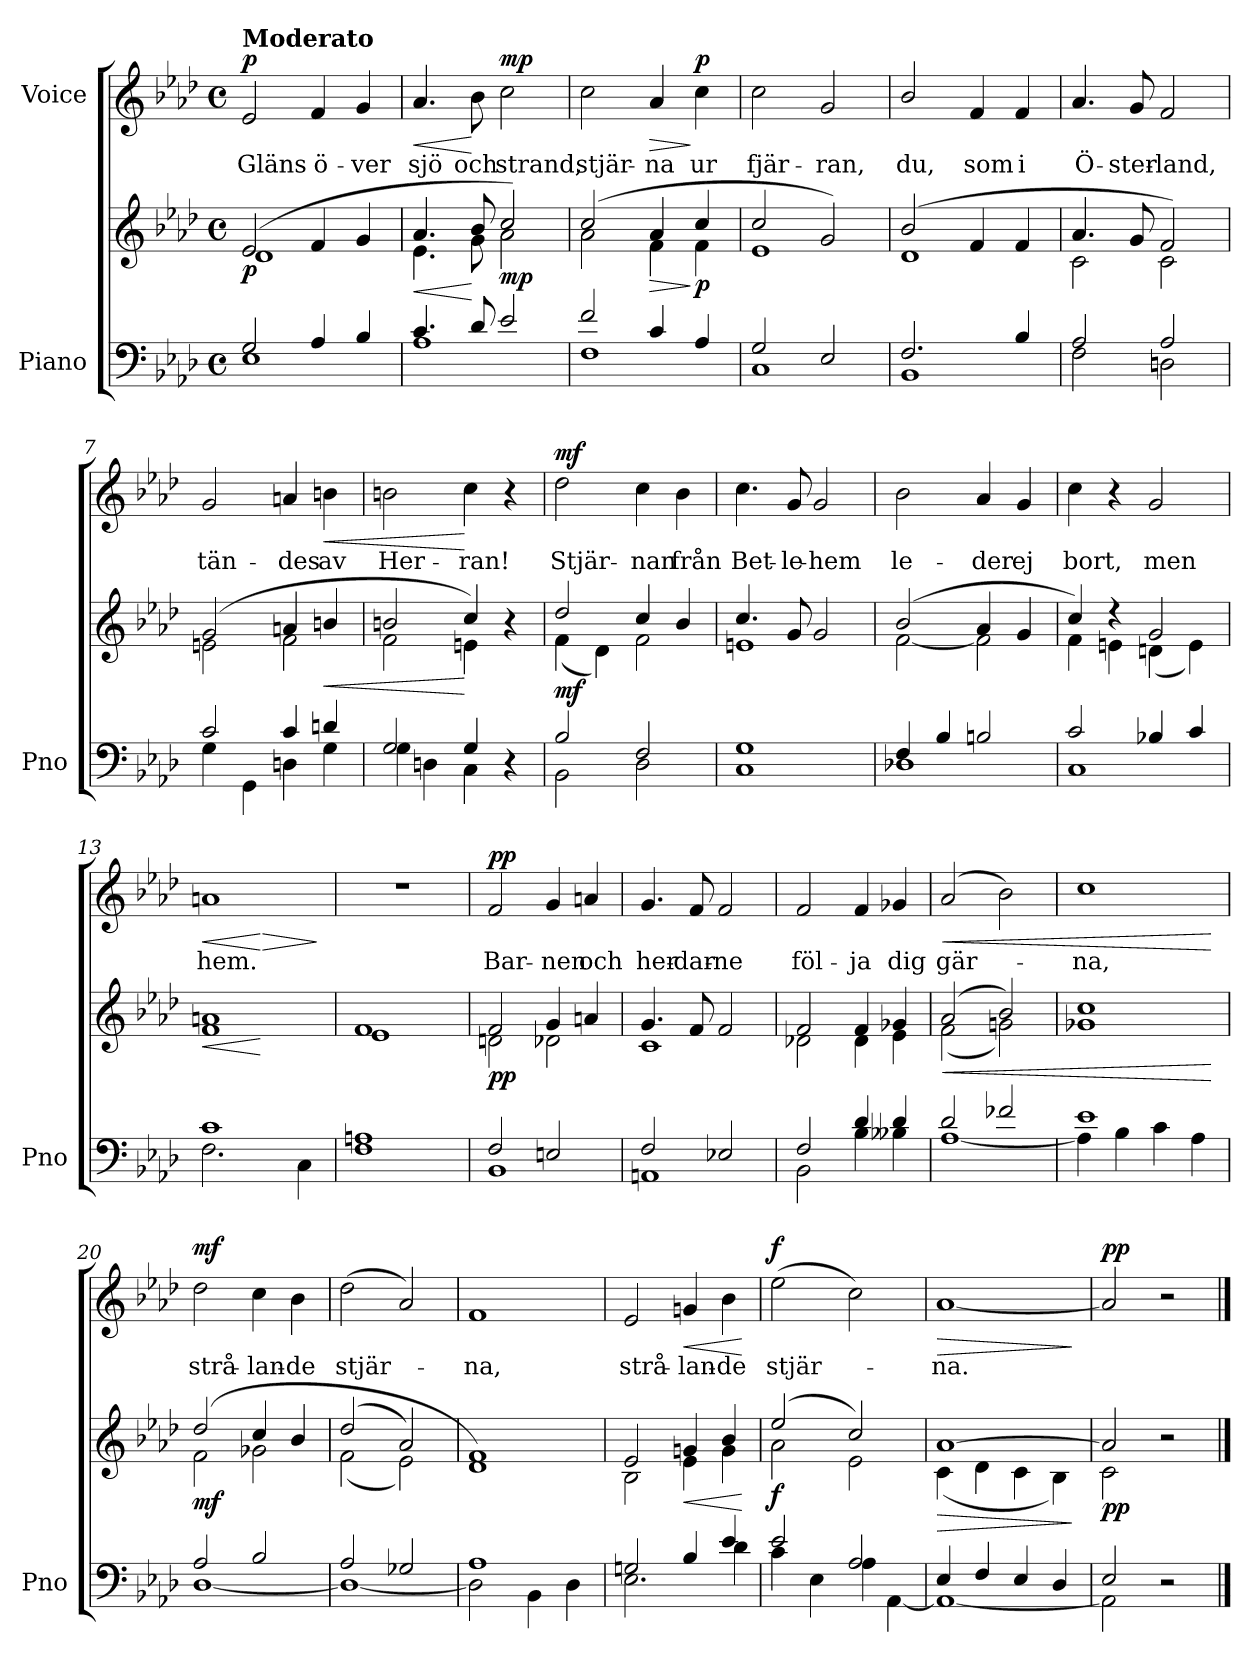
**kern	**kern	**dynam	**kern	**text	**dynam
*part2	*part2	*part2	*part1	*part1	*part1
*staff3	*staff2	*staff2/3	*staff1	*staff1	*staff1
*I"Piano	*	*	*I"Voice	*	*
*I'Pno	*	*	*	*	*
*clefF4	*clefG2	*	*clefG2	*	*
*k[b-e-a-d-]	*k[b-e-a-d-]	*	*k[b-e-a-d-]	*	*
*M4/4	*M4/4	*	*M4/4	*	*
*met(c)	*met(c)	*	*met(c)	*	*
=1	=1	=1	=1	=1	=1
*^	*^	*	*	*	*
!	!	!	!	!	!LO:TX:a:B:t=Moderato	!	!
!	!	!	!	!LO:DY:b	!	!LO:LY:b	!LO:DY:a
2G/	1E-	(>2e-/	1d-	p	2e-/	Gläns	p
!	!	!	!	!	!	!LO:LY:b	!
4A-/	.	4f/	.	.	4f/	ö-	.
!	!	!	!	!	!	!LO:LY:b	!
4B-/	.	4g/	.	.	4g/	-ver	.
=2	=2	=2	=2	=2	=2	=2	=2
!	!	!	!	!LO:HP:b	!	!LO:LY:b	!LO:HP:b
4.c/	1A-	4.a-/	4.e-\	<	4.a-/	sjö	<
!	!	!	!	!	!	!LO:LY:b	!
8d-/	.	8b-/	8g\	[	8b-\	och	[
!	!	!	!	!LO:DY:b	!	!LO:LY:b	!LO:DY:b
2e-/	.	2cc/)	2a-\	mp	2cc\	strand,	mp
=3	=3	=3	=3	=3	=3	=3	=3
!	!	!	!	!	!	!LO:LY:b	!
2f/	1F	(>2cc/	2a-\	.	2cc\	stjär-	.
!	!	!	!	!LO:HP:b	!	!LO:LY:b	!LO:HP:b
4c/	.	4a-/	4f\	>	4a-/	-na	>
!	!	!	!	!LO:DY:n=1:b	!	!LO:LY:b	!LO:DY:n=1:b
4A-/	.	4cc/	4f\	] p	4cc\	ur	] p
=4	=4	=4	=4	=4	=4	=4	=4
!	!	!	!	!	!	!LO:LY:b	!
2G/	1C	2cc/	1e-	.	2cc\	fjär-	.
!	!	!	!	!	!	!LO:LY:b	!
2E-/	.	2g/)	.	.	2g/	-ran,	.
!!LO:LB:g=z
=5	=5	=5	=5	=5	=5	=5	=5
!	!	!	!	!	!	!LO:LY:b	!
2.F/	1BB-	(>2b-/	1d-	.	2b-/	du,	.
!	!	!	!	!	!	!LO:LY:b	!
.	.	4f/	.	.	4f/	som	.
!	!	!	!	!	!	!LO:LY:b	!
4B-/	.	4f/	.	.	4f/	i	.
=6	=6	=6	=6	=6	=6	=6	=6
!	!	!	!	!	!	!LO:LY:b	!
2A-/	2F\	4.a-/	2c\	.	4.a-/	Ö-	.
!	!	!	!	!	!	!LO:LY:b	!
.	.	8g/	.	.	8g/	-ster-	.
!	!	!	!	!	!	!LO:LY:b	!
2A-/	2Dn\	2f/)	2c\	.	2f/	-land,	.
=7	=7	=7	=7	=7	=7	=7	=7
!	!	!	!	!	!	!LO:LY:b	!
2c/	4G\	(>2g:/	2en\	.	2g/	tän-	.
.	4GG\	.	.	.	.	.	.
!	!	!	!	!	!	!LO:LY:b	!
4c/	4Dn\	4an/	2f\	.	4an/	-des	.
!	!	!	!	!LO:HP:b	!	!LO:LY:b	!LO:HP:b
4dn/	4G\	4bn/	.	<	4bn\	av	<
=8	=8	=8	=8	=8	=8	=8	=8
!	!	!	!	!	!	!LO:LY:b	!
2G/	4G\	2bn/	2f\	.	2bn\	Her-	.
.	4Dn\	.	.	.	.	.	.
!	!	!	!	!	!	!LO:LY:b	!
4G/	4C\	4cc/)	4en\	[	4cc\	-ran!	[
4r	4ryy	4r	4ryy	.	4r	.	.
!!LO:LB:g=z
=9	=9	=9	=9	=9	=9	=9	=9
!	!	!	!	!LO:DY:b	!	!LO:LY:b	!LO:DY:a
2B-/	2BB-\	2dd-/	(<4f\	mf	2dd-\	Stjär-	mf
.	.	.	4d-\)	.	.	.	.
!	!	!	!	!	!	!LO:LY:b	!
2F/	2D-\	4cc/	2f\	.	4cc\	-nan	.
!	!	!	!	!	!	!LO:LY:b	!
.	.	4b-/	.	.	4b-\	från	.
=10	=10	=10	=10	=10	=10	=10	=10
!	!	!	!	!	!	!LO:LY:b	!
1G	1C	4.cc/	1en	.	4.cc\	Bet-	.
!	!	!	!	!	!	!LO:LY:b	!
.	.	8g/	.	.	8g/	-le-	.
!	!	!	!	!	!	!LO:LY:b	!
.	.	2g/	.	.	2g/	-hem	.
=11	=11	=11	=11	=11	=11	=11	=11
!	!	!	!	!	!	!LO:LY:b	!
4F/	1D-X	(>2b-/	[2f\	.	2b-\	le-	.
4B-/	.	.	.	.	.	.	.
!	!	!	!	!	!	!LO:LY:b	!
2Bn/	.	4a-/	2f\]	.	4a-/	-der	.
!	!	!	!	!	!	!LO:LY:b	!
.	.	4g/	.	.	4g/	ej	.
=12	=12	=12	=12	=12	=12	=12	=12
!	!	!	!	!	!	!LO:LY:b	!
2c/	1C	4cc/)	4f\	.	4cc\	bort,	.
.	.	4r	4en\	.	4r	.	.
!	!	!	!	!	!	!LO:LY:b	!
4B-X/	.	2g/	(<4dn\	.	2g/	men	.
4c/	.	.	4e\)	.	.	.	.
=13	=13	=13	=13	=13	=13	=13	=13
!	!	!	!	!LO:HP:b	!	!LO:LY:b	!LO:HP:b
*	*	*	*^	*	*^	*	*
1c	2.F\	1an	1f	2ryy	<	1an	2ryy	hem.	<
!	!	!	!	!	!	!	!	!	!LO:HP:n=1:b
.	.	.	.	2ryy	[	.	2ryy	.	[ >
.	4C\	.	.	.	.	.	.	.	.
*v	*v	*	*	*	*	*v	*v	*	*
*	*v	*v	*v	*	*	*	*
.	.	.	.	.	]
!!LO:LB:g=z
=14	=14	=14	=14	=14	=14
*^	*^	*	*	*	*
1An	1F	1f	1e-	.	1r	.	.
=15	=15	=15	=15	=15	=15	=15	=15
!	!	!	!	!LO:DY:b	!	!LO:LY:b	!LO:DY:a
2F/	1BB-	2f/	2dn\	pp	2f/	Bar-	pp
!	!	!	!	!	!	!LO:LY:b	!
2En/	.	4g/	2d-X\	.	4g/	-nen	.
!	!	!	!	!	!	!LO:LY:b	!
.	.	4an/	.	.	4an/	och	.
=16	=16	=16	=16	=16	=16	=16	=16
!	!	!	!	!	!	!LO:LY:b	!
2F/	1AAn	4.g/	1c	.	4.g/	her-	.
!	!	!	!	!	!	!LO:LY:b	!
.	.	8f/	.	.	8f/	-dar-	.
!	!	!	!	!	!	!LO:LY:b	!
2E-X/	.	2f/	.	.	2f/	-ne	.
=17	=17	=17	=17	=17	=17	=17	=17
!	!	!	!	!	!	!LO:LY:b	!
2F/	2BB-\	2f/	2d-X\	.	2f/	föl-	.
!	!	!	!	!	!	!LO:LY:b	!
4d-/	4B-\	4f/	4d-\	.	4f/	-ja	.
!	!	!	!	!	!	!LO:LY:b	!
4d-/	4B--X\	4g-X/	4e-\	.	4g-X/	dig	.
=18	=18	=18	=18	=18	=18	=18	=18
!	!	!	!	!LO:HP:b	!	!LO:LY:b	!LO:HP:b
2d-/	[1A-	(>2a-/	(<2f\	<	(>2a-/	gär-	<
2f-X/	.	2b-/)	2gn\)	.	2b-\)	.	.
=19	=19	=19	=19	=19	=19	=19	=19
!	!	!	!	!	!	!LO:LY:b	!
1e-	4A-\]	1cc	1g-X	.	1cc	-na,	.
.	4B-\	.	.	.	.	.	.
.	4c\	.	.	.	.	.	.
.	4A-\	.	.	.	.	.	.
*v	*v	*	*	*	*	*	*
*	*v	*v	*	*	*	*
.	.	[	.	.	[
!!LO:LB:g=z
=20	=20	=20	=20	=20	=20
*^	*^	*	*	*	*
!	!	!	!	!LO:DY:b	!	!LO:LY:b	!LO:DY:a
2A-/	[1D-	(>2dd-/	2f\	mf	2dd-\	strå-	mf
!	!	!	!	!	!	!LO:LY:b	!
2B-/	.	4cc/	2g-X\	.	4cc\	-lan-	.
!	!	!	!	!	!	!LO:LY:b	!
.	.	4b-/	.	.	4b-\	-de	.
=21	=21	=21	=21	=21	=21	=21	=21
!	!	!	!	!	!	!LO:LY:b	!
2A-/	1D-_	(>2dd-/	(<2f\	.	(>2dd-\	stjär-	.
2G-X/	.	2a-/)	2e-\)	.	2a-/)	.	.
=22	=22	=22	=22	=22	=22	=22	=22
!	!	!	!	!	!	!LO:LY:b	!
1A-	2D-\]	1f)	1d-	.	1f	-na,	.
.	4BB-\	.	.	.	.	.	.
.	4D-\	.	.	.	.	.	.
=23	=23	=23	=23	=23	=23	=23	=23
!	!	!	!	!	!	!LO:LY:b	!
2Gn/	2.E-\	2e-/	2B-\	.	2e-/	strå-	.
!	!	!	!	!LO:HP:b	!	!LO:LY:b	!LO:HP:b
4B-/	.	4gn/	4e-\	<	4gn/	-lan-	<
!	!	!	!	!	!	!LO:LY:b	!
4e-/	4d-\	4b-/	4g\	.	4b-\	-de	.
*v	*v	*	*	*	*	*	*
*	*v	*v	*	*	*	*
.	.	[	.	.	[
=24	=24	=24	=24	=24	=24
*^	*^	*	*	*	*
!	!	!	!	!LO:DY:b	!	!LO:LY:b	!LO:DY:b
2e-/	4c\	(>2ee-/	2a-\	f	(>2ee-\	stjär-	f
.	4E-\	.	.	.	.	.	.
2A-/	4A-\	2cc/)	2e-\	.	2cc\)	.	.
.	[4AA-\	.	.	.	.	.	.
=25	=25	=25	=25	=25	=25	=25	=25
!	!	!	!	!LO:HP:b	!	!LO:LY:b	!LO:HP:b
4E-/	1AA-_	[1a-	(<4c\	>	[1a-	-na.	>
4F/	.	.	4d-\	.	.	.	.
4E-/	.	.	4c\	.	.	.	.
4D-/	.	.	4B-\)	.	.	.	.
*v	*v	*	*	*	*	*	*
*	*v	*v	*	*	*	*
.	.	]	.	.	]
=26	=26	=26	=26	=26	=26
*^	*^	*	*	*	*
!	!	!	!	!LO:DY:b	!	!	!LO:DY:b
2E-/	2AA-\]	2a-/]	2c\	pp	2a-/]	.	pp
2r	2ryy	2r	2ryy	.	2r	.	.
*v	*v	*	*	*	*	*	*
*	*v	*v	*	*	*	*
==	==	==	==	==	==
*-	*-	*-	*-	*-	*-
